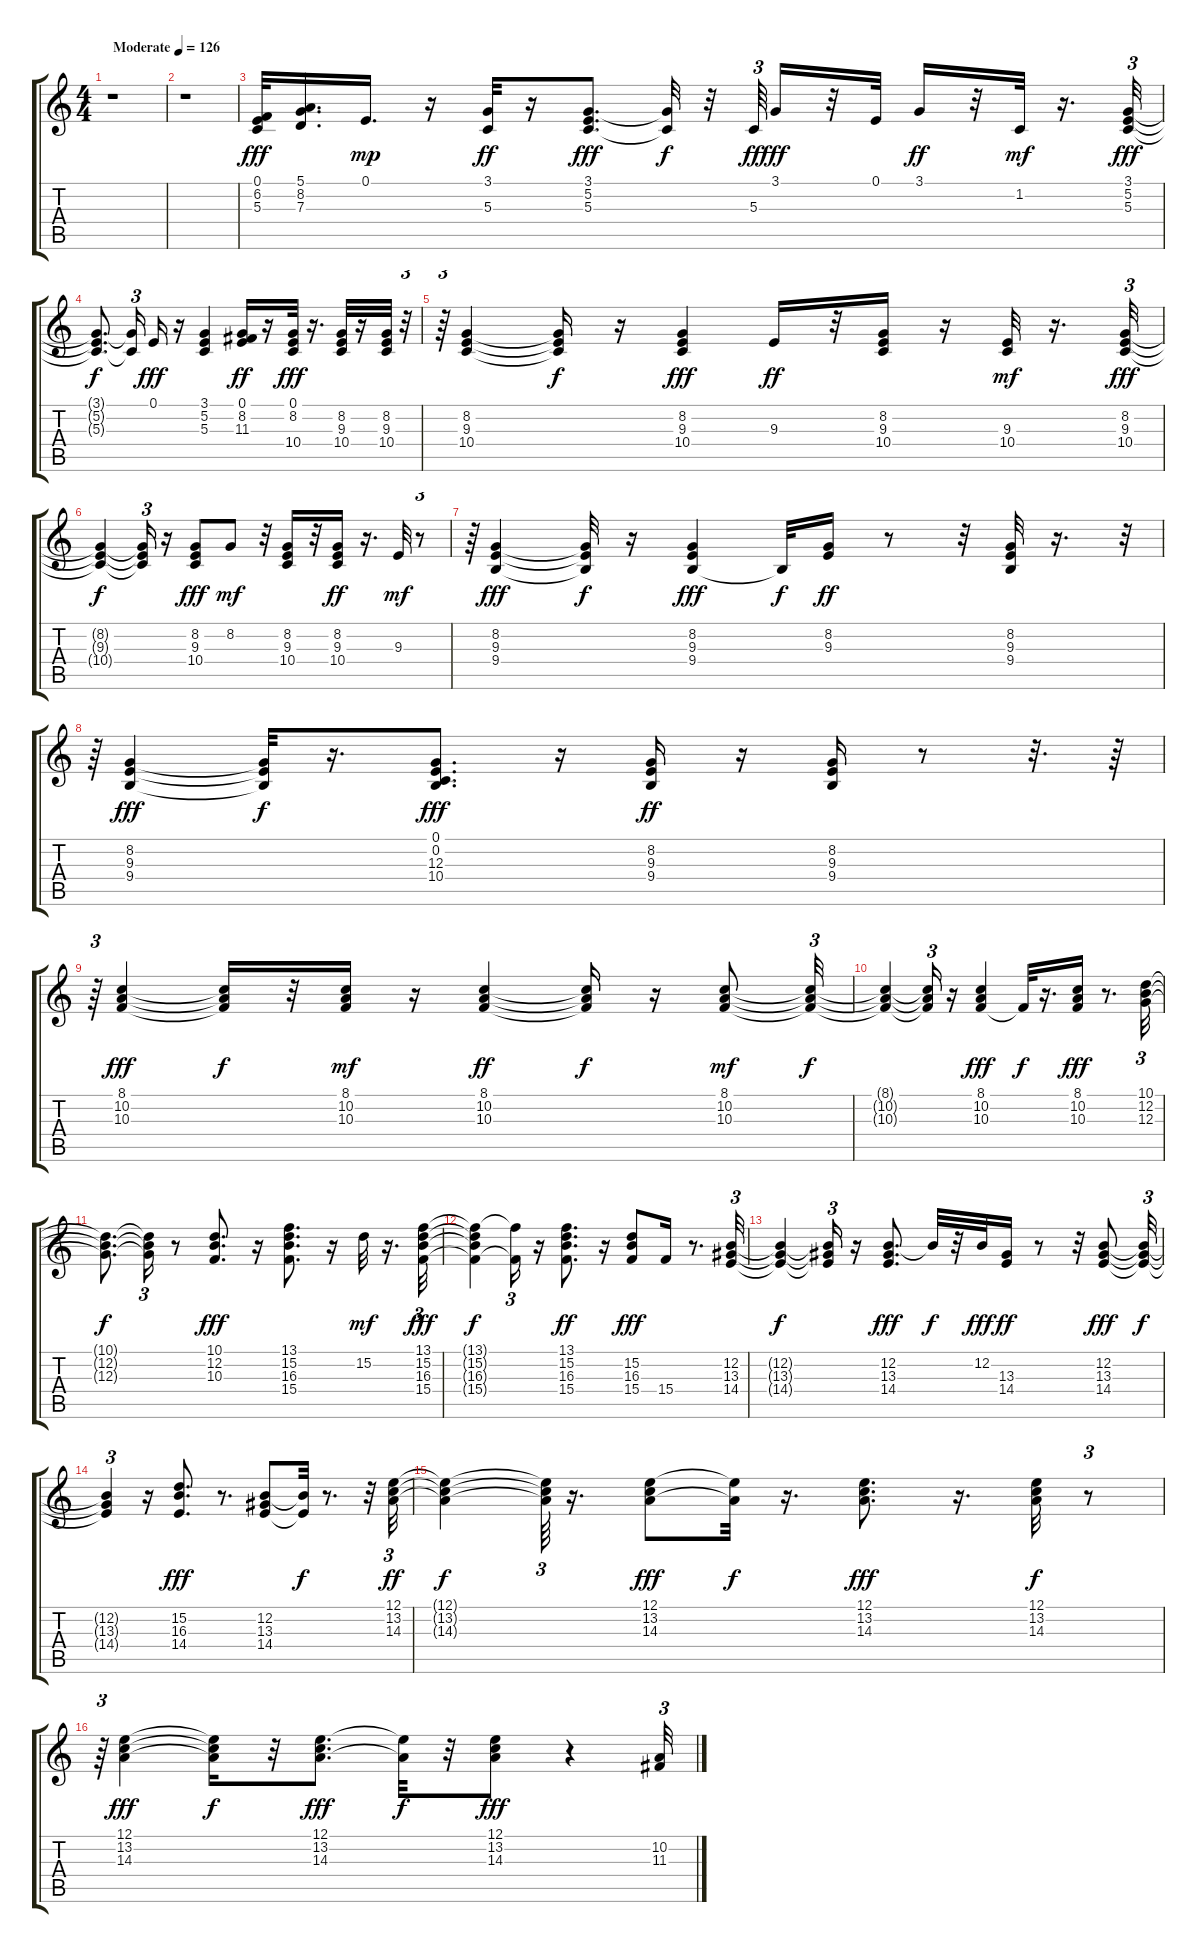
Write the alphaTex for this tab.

\track "" {instrument electricpiano2}
\staff {score tabs}
\tuning (E4 B3 G3 D3 A2 E2) {hide}
\ts (4 4)
\tempo (126 "Moderate")
\clef g2
\ks c
r.1{dy fff instrument electricpiano2} |
r.1 |
(0.1 6.2 5.3).32 (5.1 8.2 7.3).16{d} 0.1.16{d dy mp} r.16 (3.1 5.3).32{dy ff} r.16 (3.1 5.2 5.3).8{d dy fff} (3.1{t} 5.3{t}).32{dy f} r.32 5.3.64{tu (3 2) dy ff} 3.1.16{dy fff} r.32 0.1.32 3.1.16{dy ff} r.32 1.2.32{dy mf} r.16{d} (3.1 5.2 5.3).32{tu (3 2) dy fff} |
(3.1{t} 5.2{t} 5.3{t}).8{d dy f} (3.1{t} 5.3{t}).16{tu (3 2)} 0.1.16{dy fff} r.16 (3.1 5.2 5.3).4 (0.1 8.2 11.3).16{dy ff} r.16 (0.1 8.2 10.4).32{dy fff} r.16{d} (8.2 9.3 10.4).32 r.16 (8.2 9.3 10.4).32 r.32{tu (3 2)} |
r.64{tu (3 2)} (8.2 9.3 10.4).4 (8.2{t} 9.3{t} 10.4{t}).16{dy f} r.16 (8.2 9.3 10.4).4{dy fff} 9.3.16{dy ff} r.32 (8.2 9.3 10.4).16 r.16 (9.3 10.4).32{dy mf} r.16{d} (8.2 9.3 10.4).32{tu (3 2) dy fff} |
(8.2{t} 9.3{t} 10.4{t}).4{dy f} (8.2{t} 9.3{t} 10.4{t}).16{tu (3 2)} r.16 (8.2 9.3 10.4).8{dy fff} 8.2.8{dy mf} r.32 (8.2 9.3 10.4).16 r.32 (8.2 9.3 10.4).16{dy ff} r.16{d} 9.3.32{dy mf} r.8{tu (3 2)} |
r.64{tu (3 2)} (8.2 9.3 9.4).4{dy fff} (8.2{t} 9.3{t} 9.4{t}).32{dy f} r.16 (8.2 9.3 9.4).4{dy fff} 9.4{t}.32{dy f} (8.2 9.3).16{dy ff} r.8 r.32 (8.2 9.3 9.4).32 r.16{d} r.32{tu (3 2)} |
r.64{tu (3 2)} (8.2 9.3 9.4).4{dy fff} (8.2{t} 9.3{t} 9.4{t}).32{dy f} r.16{d} (0.1 0.2 12.3 10.4).8{d dy fff} r.16 (8.2 9.3 9.4).16{dy ff} r.16 (8.2 9.3 9.4).16 r.8 r.32{d} r.64 |
r.64{tu (3 2)} (8.1 10.2 10.3).4{dy fff} (8.1{t} 10.2{t} 10.3{t}).16{dy f} r.32 (8.1 10.2 10.3).16{dy mf} r.16 (8.1 10.2 10.3).4{dy ff} (8.1{t} 10.2{t} 10.3{t}).16{dy f} r.16 (8.1 10.2 10.3).8{dy mf} (8.1{t} 10.2{t} 10.3{t}).32{tu (3 2) dy f} |
(8.1{t} 10.2{t} 10.3{t}).4 (8.1{t} 10.2{t} 10.3{t}).16{tu (3 2)} r.16 (8.1 10.2 10.3).4{dy fff} 10.3{t}.32{dy f} r.16{d} (8.1 10.2 10.3).16{dy fff} r.8{d} (10.1 12.2 12.3).32{tu (3 2)} |
(10.1{t} 12.2{t} 12.3{t}).8{d dy f} (10.1{t} 12.2{t} 12.3{t}).16{tu (3 2)} r.8 (10.1 12.2 10.3).8{d dy fff} r.16 (13.1 15.2 16.3 15.4).8{d} r.16 15.2.32{dy mf} r.16{d} (13.1 15.2 16.3 15.4).32{tu (3 2) dy fff} |
(13.1{t} 15.2{t} 16.3{t} 15.4{t}).4{dy f} (13.1{t} 15.4{t}).16{tu (3 2)} r.16 (13.1 15.2 16.3 15.4).8{d dy ff} r.16 (15.2 16.3 15.4).8{dy fff} 15.4.16 r.8{d} (12.2 13.3 14.4).32{tu (3 2)} |
(12.2{t} 13.3{t} 14.4{t}).4{dy f} (12.2{t} 13.3{t} 14.4{t}).16{tu (3 2)} r.16 (12.2 13.3 14.4).8{d dy fff} 12.2{t}.32{dy f} r.32 12.2.32{dy fff} (13.3 14.4).16{dy ff} r.8 r.32 (12.2 13.3 14.4).8{dy fff} (12.2{t} 13.3{t} 14.4{t}).32{tu (3 2) dy f} |
(12.2{t} 13.3{t} 14.4{t}).4{tu (3 2)} r.16 (15.2 16.3 14.4).8{d dy fff} r.8{d} (12.2 13.3 14.4).8 (12.2{t} 14.4{t}).32{dy f} r.8{d} r.32 (12.1 13.2 14.3).32{tu (3 2) dy ff} |
(12.1{t} 13.2{t} 14.3{t}).4{dy f} (12.1{t} 13.2{t} 14.3{t}).64{tu (3 2)} r.16{d} (12.1 13.2 14.3).8{dy fff} (12.1{t} 14.3{t}).32{dy f} r.16{d} (12.1 13.2 14.3).8{d dy fff} r.16{d} (12.1 13.2 14.3).32{dy f} r.8{tu (3 2)} |
r.64{tu (3 2)} (12.1 13.2 14.3).4{dy fff} (12.1{t} 13.2{t} 14.3{t}).16{dy f} r.32 (12.1 13.2 14.3).8{d dy fff} (12.1{t} 14.3{t}).32{dy f} r.32 (12.1 13.2 14.3).8{dy fff} r.4 (10.2 11.3).32{tu (3 2)}
